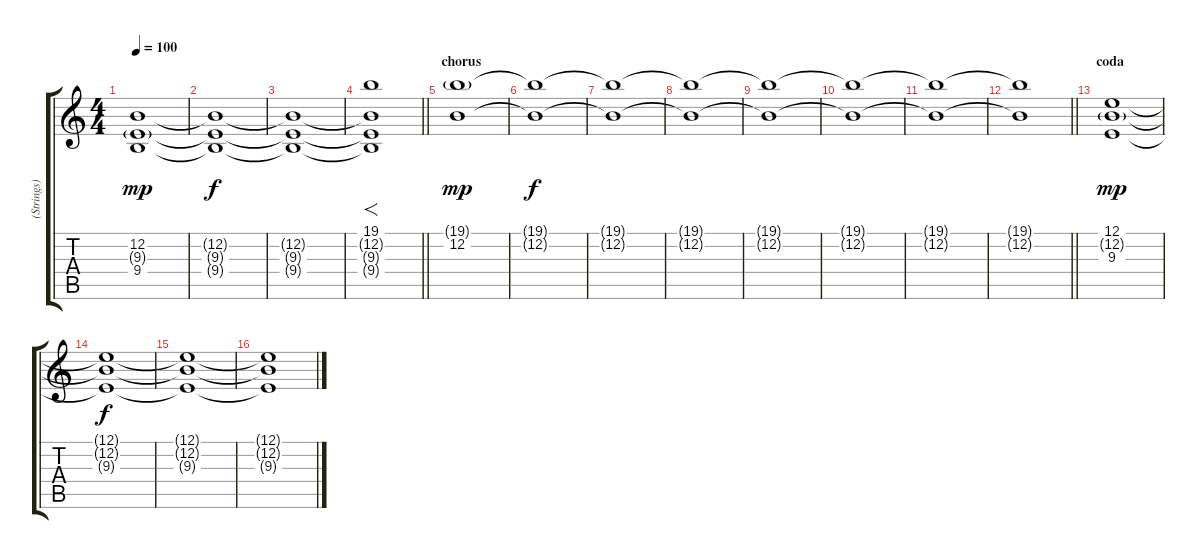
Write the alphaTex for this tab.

\track ("(Strings)" "(Strings)") {instrument stringensemble2}
\staff {score tabs}
\tuning (E4 B3 G3 D3 A2 D2) {hide}
\ts (4 4)
\tempo 100
\clef g2
\ks c
(12.2 9.3{g} 9.4).1{dy mp} |
(12.2{t} 9.3{t} 9.4{t}).1{dy f} |
(12.2{t} 9.3{t} 9.4{t}).1 |
\barLineRight lightlight
(19.1 12.2{t} 9.3{t} 9.4{t}).1{f} |
\section ("" "chorus")
(19.1{g} 12.2).1{dy mp} |
(19.1{t} 12.2{t}).1{dy f} |
(19.1{t} 12.2{t}).1 |
(19.1{t} 12.2{t}).1 |
(19.1{t} 12.2{t}).1 |
(19.1{t} 12.2{t}).1 |
(19.1{t} 12.2{t}).1 |
\barLineRight lightlight
(19.1{t} 12.2{t}).1 |
\section ("" "coda")
(12.1 12.2{g} 9.3).1{dy mp} |
(12.1{t} 12.2{t} 9.3{t}).1{dy f} |
(12.1{t} 12.2{t} 9.3{t}).1 |
(12.1{t} 12.2{t} 9.3{t}).1
